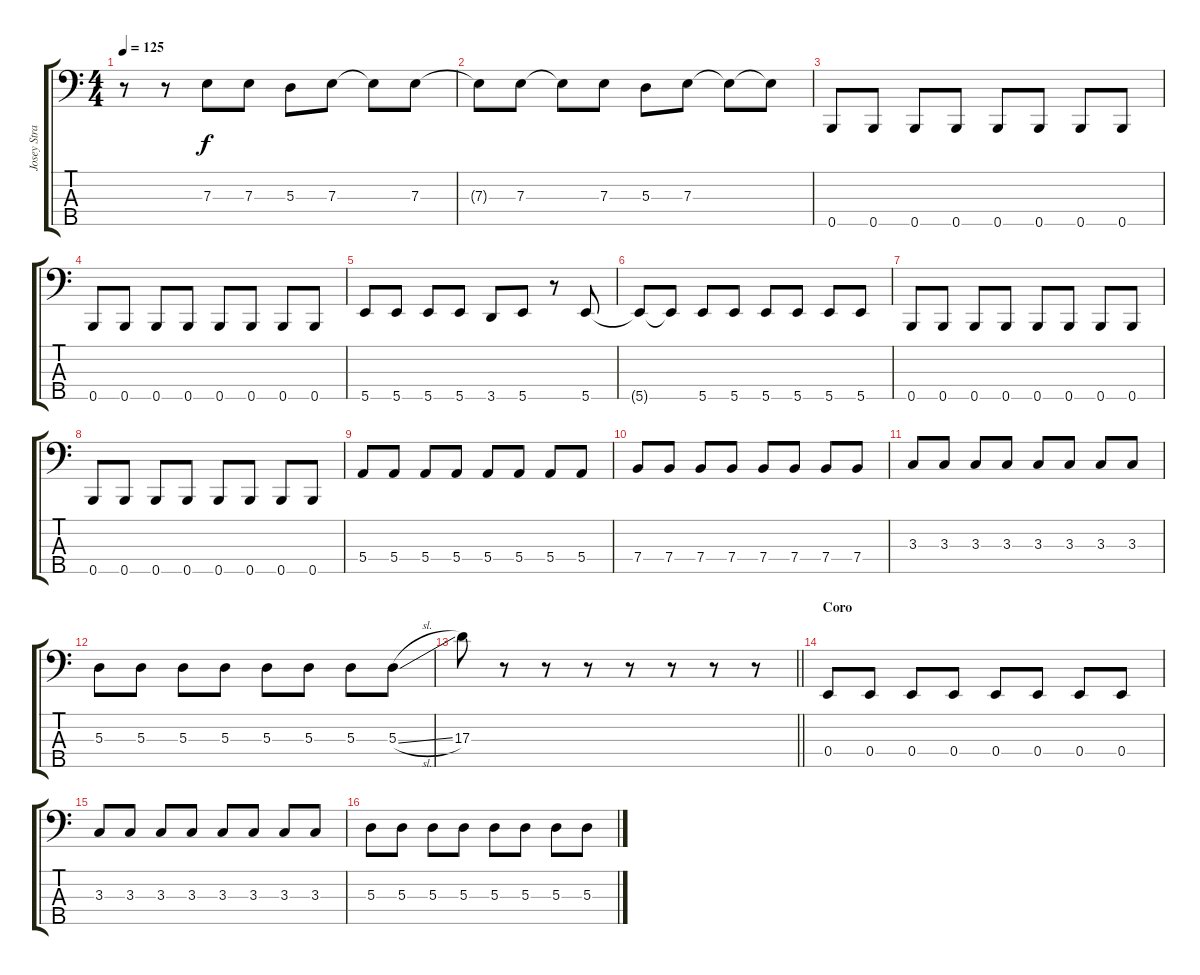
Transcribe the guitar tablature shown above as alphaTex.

\track ("Josey Strandman" "Josey Stra") {instrument electricbassfinger}
\staff {score tabs}
\tuning (G2 D2 A1 E1 B0) {hide}
\ts (4 4)
\tempo 125
\clef f4
\ks c
r.8{dy f} r.8 7.3.8 7.3.8 5.3.8 7.3.8 7.3{t}.8 7.3.8 |
7.3{t}.8 7.3.8 7.3{t}.8 7.3.8 5.3.8 7.3.8 7.3{t}.8 7.3{t}.8 |
0.5.8 0.5.8 0.5.8 0.5.8 0.5.8 0.5.8 0.5.8 0.5.8 |
0.5.8 0.5.8 0.5.8 0.5.8 0.5.8 0.5.8 0.5.8 0.5.8 |
5.5.8{instrument electricbassfinger} 5.5.8 5.5.8 5.5.8 3.5.8 5.5.8 r.8 5.5.8 |
5.5{t}.8 5.5{t}.8 5.5.8 5.5.8 5.5.8 5.5.8 5.5.8 5.5.8 |
0.5.8 0.5.8 0.5.8 0.5.8 0.5.8 0.5.8 0.5.8 0.5.8 |
0.5.8 0.5.8 0.5.8 0.5.8 0.5.8 0.5.8 0.5.8 0.5.8 |
5.4.8 5.4.8 5.4.8 5.4.8 5.4.8 5.4.8 5.4.8 5.4.8 |
7.4.8 7.4.8 7.4.8 7.4.8 7.4.8 7.4.8 7.4.8 7.4.8 |
3.3.8 3.3.8 3.3.8 3.3.8 3.3.8 3.3.8 3.3.8 3.3.8 |
5.3.8 5.3.8 5.3.8 5.3.8 5.3.8 5.3.8 5.3.8 5.3{sl}.8 |
\barLineRight lightlight
17.3.8 r.8 r.8 r.8 r.8 r.8 r.8 r.8 |
\section ("" "Coro")
0.4.8 0.4.8 0.4.8 0.4.8 0.4.8 0.4.8 0.4.8 0.4.8 |
3.3.8 3.3.8 3.3.8 3.3.8 3.3.8 3.3.8 3.3.8 3.3.8 |
5.3.8 5.3.8 5.3.8 5.3.8 5.3.8 5.3.8 5.3.8 5.3.8
